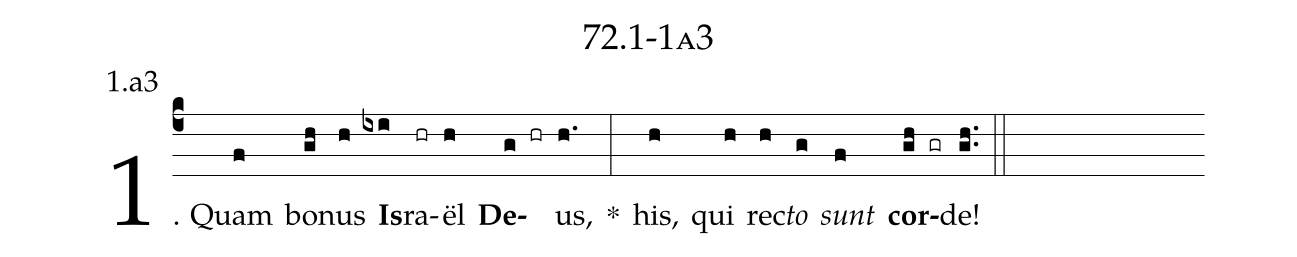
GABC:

name: 72.1-1a3;
annotation: 1.a3;
%%
(c4)1. Quam(f) bo(gh)nus(h) <b>Is</b>(ixi)ra(hr)ël(h) <b>De</b>(g hr)us,(h.) *(:) his,(h) qui(h) rec(h)<i>to</i>(g) <i>sunt</i>(f) <b>cor</b>(gh gr)de!(gh..) (::)


%E(h) u(h) o(g) u(f) a(gh) e.(gh..) (::)
